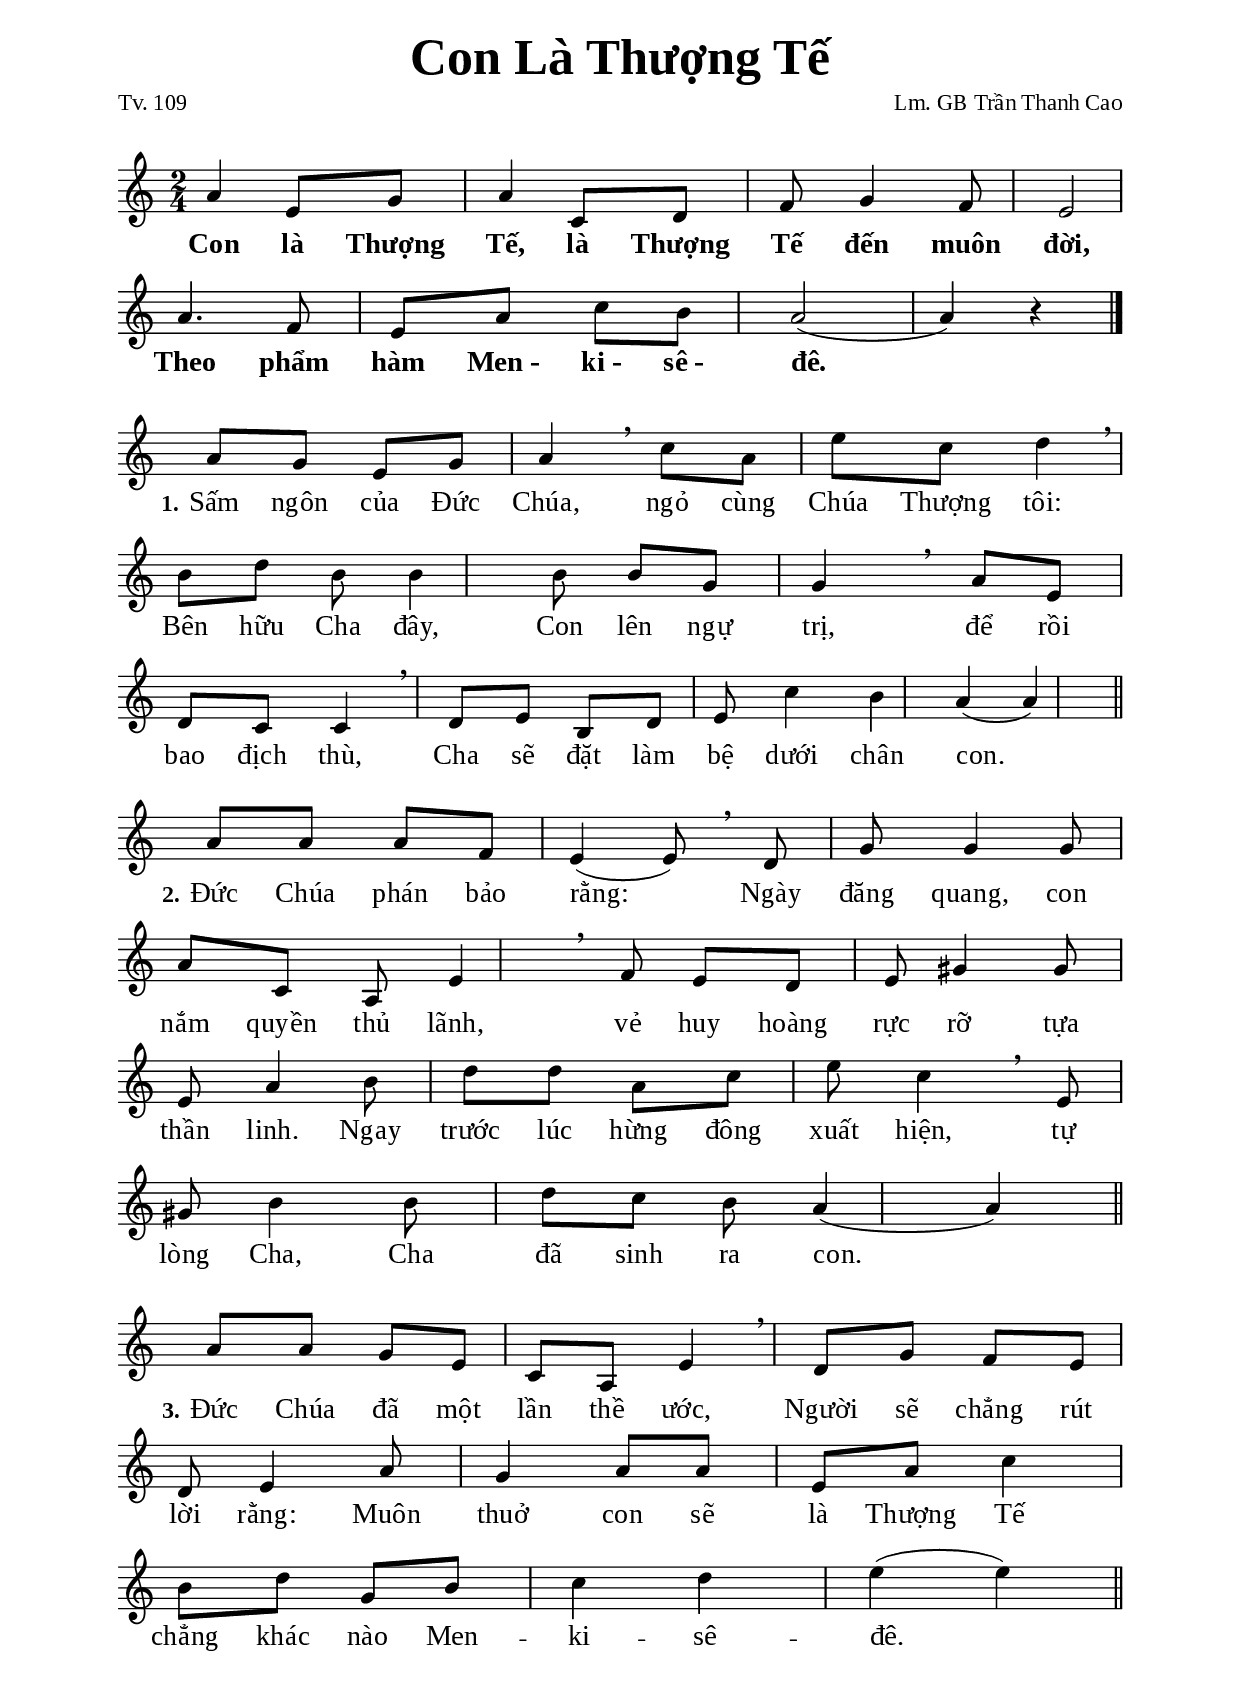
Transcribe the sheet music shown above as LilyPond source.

% Cài đặt chung
\version "2.22.1"
\include "english.ly"

\header {
  title = \markup { \fontsize #3 "Con Là Thượng Tế" }
  poet = "Tv. 109"
  composer = "Lm. GB Trần Thanh Cao"
  arranger = " "
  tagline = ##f
}

% Nhạc điệp khúc
nhacDiepKhuc= \relative c'' {

  a4 e8 g |
  a4 c,8 d |
  f g4 f8 |
  e2 |
  a4. f8 |
  e a c b |
  a2 ( |
  a4) r \bar "|."
}

% Nhạc phiên khúc
nhacPhienKhucMot = \relative c'' {

  a8 g e g a4 \breathe
  c8 a e' c d4 \breathe
  b8 d b b4 b8 b g g4 \breathe
  a8 e d c c4 \breathe
  d8 e b d e c'4 b a (a) \bar "||"
}

nhacPhienKhucHai = \relative c'' {

  a8 a a f e4 (e8) \breathe
  d g g4 g8 a c, a e'4 \breathe
  f8 e d e gs4 gs8 e a4
  b8 d d a c e c4 \breathe
  e,8 gs b4 b8 d c b a4 (a) \bar "||"
}

nhacPhienKhucBa = \relative c'' {
 
  a8 a g e c a e'4 \breathe
  d8 g f e d e4
  a8 g4 a8 a e a c4
  b8 d g, b c4 d e (e) \bar "||"
}

% Lời điệp khúc
loiDiepKhuc = \lyricmode {
   Con là Thượng Tế, là Thượng Tế đến muôn đời,
  Theo phẩm hàm "Men -" "ki -" "sê -" đê.
}

% Lời phiên khúc
loiPhienKhucMot = \lyricmode {
  \set stanza = #"1."
  Sấm ngôn của Đức Chúa, ngỏ cùng Chúa Thượng tôi:
  Bên hữu Cha đây, Con lên ngự trị,
  để rồi bao địch thù, Cha sẽ đặt làm bệ dưới chân con.
}

loiPhienKhucHai = \lyricmode {
  \set stanza = #"2."
  Đức Chúa phán bảo rằng:
  Ngày đăng quang, con nắm quyền thủ lãnh,
  vẻ huy hoàng rực rỡ tựa thần linh.
  Ngay trước lúc hừng đông xuất hiện,
  tự lòng Cha, Cha đã sinh ra con.
}

loiPhienKhucBa = \lyricmode {
  \set stanza = #"3."
  Đức Chúa đã một lần thề ước,
  Người sẽ chẳng rút lời rằng:
  Muôn thuở con sẽ là Thượng Tế
  chẳng khác nào Men -- ki -- sê -- đê.
}


% Dàn trang
\paper {
  #(set-paper-size "a4")
  top-margin = 10\mm
  bottom-margin = 10\mm
  left-margin = 20\mm
  right-margin = 20\mm
  indent = #0
  #(define fonts
    (make-pango-font-tree
      "Liberation Serif"
      "Liberation Serif"
      "Liberation Serif"
      (/ 20 20)))
  page-count = #1
}

% Thiết lập tông và nhịp
TongNhip = { \key c \major \time 2/4 }

\score {
  \new ChoirStaff <<
    \new Staff = diepKhuc \with {
        \consists "Merge_rests_engraver"
        %\magnifyStaff #(magstep +1)
      }
      <<
      \new Voice = beSop {
        \TongNhip \stemNeutral \nhacDiepKhuc
      }
    >>
    \new Lyrics \lyricsto beSop \loiDiepKhuc
  >>
  \layout {
    \override Lyrics.LyricText.font-series = #'bold
    \override Lyrics.LyricText.font-size = #+2
    \override Lyrics.LyricSpace.minimum-distance = #4.0
    \override Score.BarNumber.break-visibility = ##(#f #f #f)
    \override Score.SpacingSpanner.uniform-stretching = ##t
  }
}

\score {
  \new ChoirStaff <<
    \new Staff = phienKhuc \with {
        %\magnifyStaff #(magstep +1)
      }
      <<
      \new Voice = beSop {
        \key c \major \time 2/4 \nhacPhienKhucMot
      }
    >>
    \new Lyrics \lyricsto beSop \loiPhienKhucMot
  >>
  \layout {
    \override Staff.TimeSignature.transparent = ##t
    \override Lyrics.LyricText.font-size = #+2
    \override Lyrics.LyricSpace.minimum-distance = #3.0
    \override Score.BarNumber.break-visibility = ##(#f #f #f)
    \override Score.SpacingSpanner.uniform-stretching = ##t
    \set Score.barAlways = ##t
    \set Score.defaultBarType = ""
  } 
}

\score {
  \new ChoirStaff <<
    \new Staff = phienKhuc \with {
        %\magnifyStaff #(magstep +1)
      }
      <<
      \new Voice = beSop {
        \key c \major \time 2/4 \nhacPhienKhucHai
      }
    >>
    \new Lyrics \lyricsto beSop \loiPhienKhucHai
  >>
  \layout {
    \override Staff.TimeSignature.transparent = ##t
    \override Lyrics.LyricText.font-size = #+2
    \override Lyrics.LyricSpace.minimum-distance = #3.5
    \override Score.BarNumber.break-visibility = ##(#f #f #f)
    \override Score.SpacingSpanner.uniform-stretching = ##t
    \set Score.barAlways = ##t
    \set Score.defaultBarType = ""
  } 
}

\score {
  \new ChoirStaff <<
    \new Staff = phienKhuc \with {
        %\magnifyStaff #(magstep +1)
      }
      <<
      \new Voice = beSop {
        \key c \major \time 2/4 \nhacPhienKhucBa
      }
    >>
    \new Lyrics \lyricsto beSop \loiPhienKhucBa
  >>
  \layout {
    \override Staff.TimeSignature.transparent = ##t
    \override Lyrics.LyricText.font-size = #+2
    \override Lyrics.LyricSpace.minimum-distance = #3.5
    \override Score.BarNumber.break-visibility = ##(#f #f #f)
    \override Score.SpacingSpanner.uniform-stretching = ##t
    \set Score.barAlways = ##t
    \set Score.defaultBarType = ""
  } 
}
